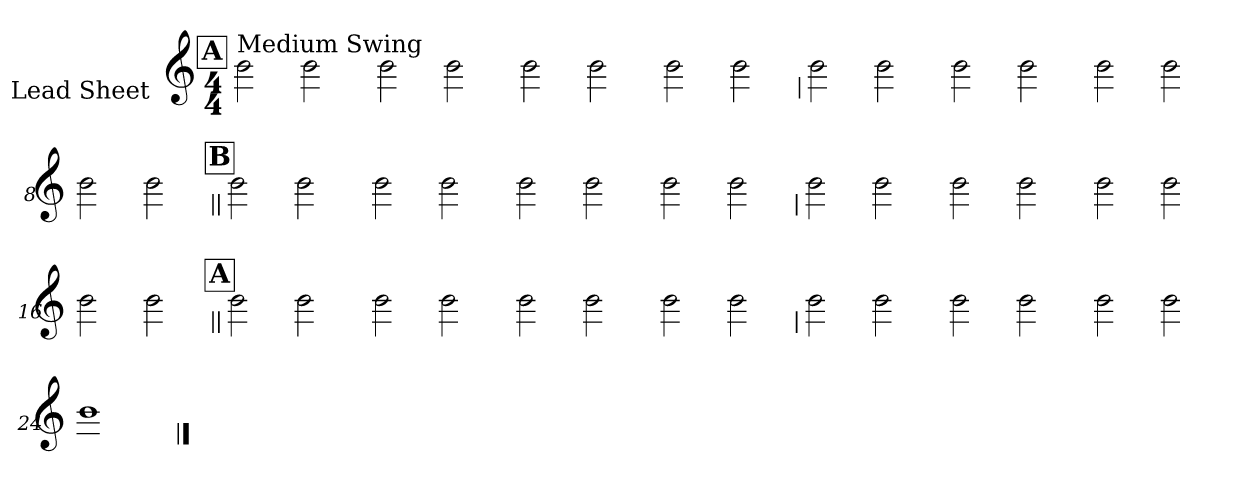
**kern
*part1
*staff1
*I"Lead Sheet
*stria0
*clefG2
*k[]
*C:
*M4/4
!!LO:REH:place=s1:a:t=A
=1||
!LO:TX:a:t=Medium Swing
2b
2b
=2-
2b
2b
=3-
2b
2b
=4-
2b
2b
!!LO:LB:g=z
=5
2b
2b
=6-
2b
2b
=7-
2b
2b
=8-
2b
2b
!!LO:LB:g=z
!!LO:REH:place=s1:a:t=B
=9||
2b
2b
=10-
2b
2b
=11-
2b
2b
=12-
2b
2b
!!LO:LB:g=z
=13
2b
2b
=14-
2b
2b
=15-
2b
2b
=16-
2b
2b
!!LO:LB:g=z
!!LO:REH:place=s1:a:t=A
=17||
2b
2b
=18-
2b
2b
=19-
2b
2b
=20-
2b
2b
!!LO:LB:g=z
=21
2b
2b
=22-
2b
2b
=23-
2b
2b
=24-
1b
==
*-
